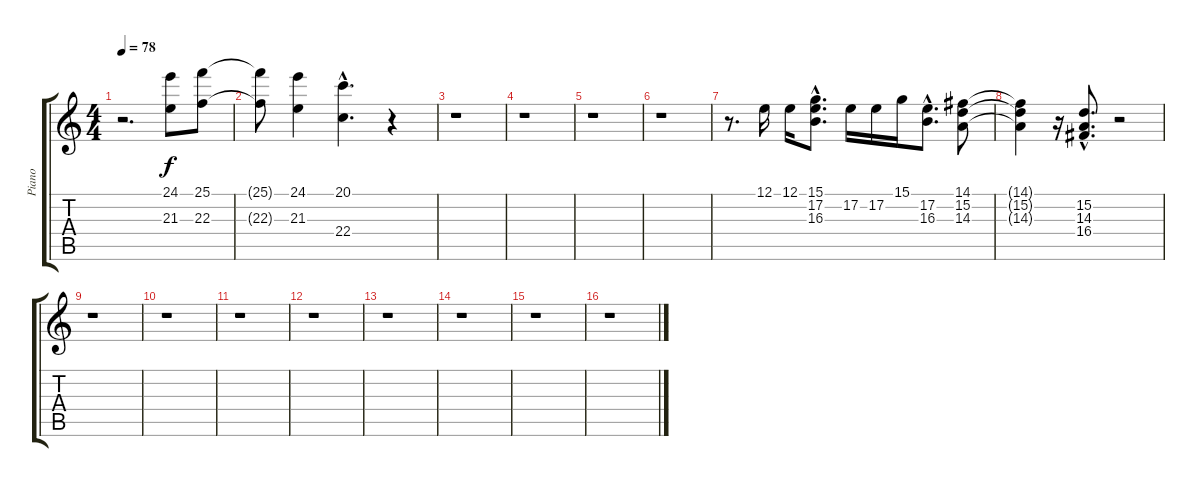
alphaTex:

\track ("Piano         " "Piano     ") {instrument acousticgrandpiano}
\staff {score tabs}
\tuning (E4 B3 G3 D3 A2 E2) {hide}
\ts (4 4)
\tempo 78
\clef g2
\ks c
r.2{d dy f} (24.1 21.3).8 (25.1 22.3).8 |
(25.1{t} 22.3{t}).8 (24.1 21.3).4 (20.1{hac} 22.4{hac}).4{d} r.4 |
r.1 |
r.1 |
r.1 |
r.1 |
r.8{d} 12.1.16 12.1.16 (15.1{hac} 17.2{hac} 16.3{hac}).8{d} 17.2.16 17.2.16 15.1.16 (17.2{hac} 16.3{hac}).8{d} (14.1 15.2 14.3).8 |
(14.1{t} 15.2{t} 14.3{t}).4 r.16 (15.2{hac} 14.3{hac} 16.4{hac}).8{d} r.2 |
r.1 |
r.1 |
r.1 |
r.1 |
r.1 |
r.1 |
r.1 |
r.1
